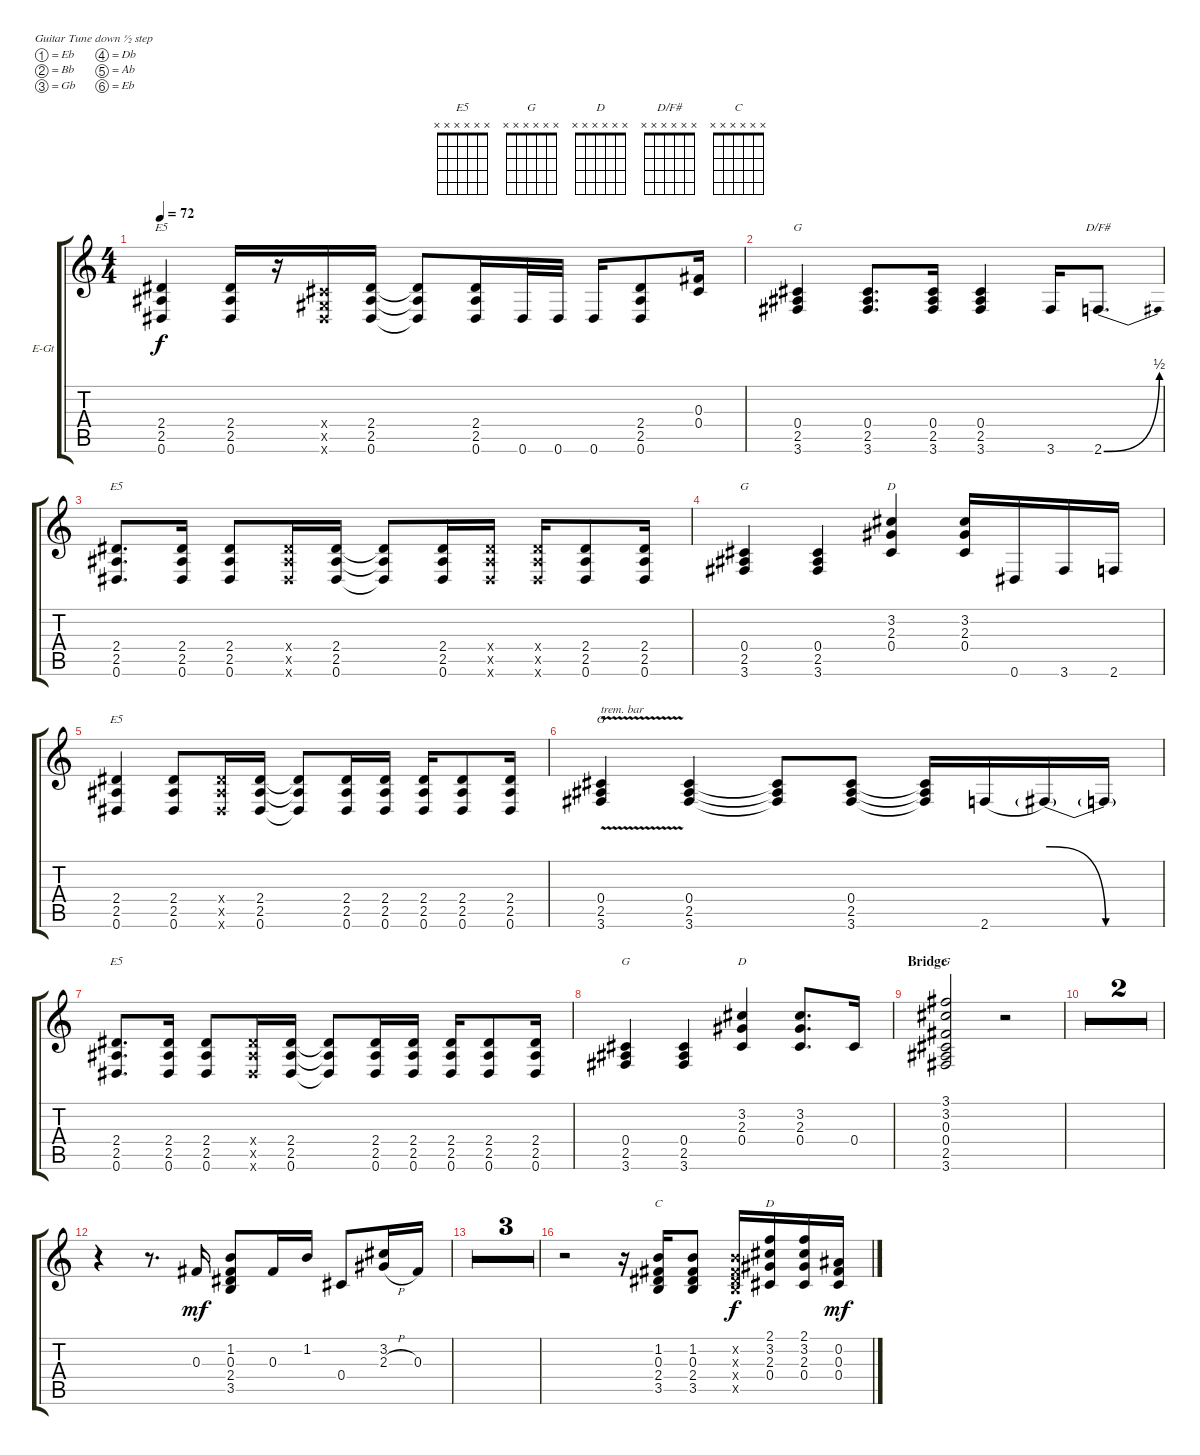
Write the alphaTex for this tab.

\bracketExtendMode groupsimilarinstruments
\firstSystemTrackNameOrientation horizontal
\otherSystemsTrackNameOrientation horizontal
\track ("Guitar 2 (Izzy)" "E-Gt") {multiBarRest instrument overdrivenguitar}
\staff {score tabs}
\tuning (Eb4 Bb3 Gb3 Db3 Ab2 Eb2)
\chord ("E5" x x x x x x)
\chord ("G" x x x x x x)
\chord ("D" x x x x x x)
\chord ("D/F#" x x x x x x)
\chord ("C" x x x x x x)
\ts (4 4)
\tempo 72
\clef g2
\ks c
(2.4 2.5 0.6).4{ch "E5" dy f} (2.4 2.5 0.6).16 r.16 (0.4{x} 0.5{x} 0.6{x}).16 (2.4 2.5 0.6).16 (2.4{t} 2.5{t} 0.6{t}).8 (2.4 2.5 0.6).16 0.6.32 0.6.32 0.6.16 (2.4 2.5 0.6).8 (0.3 0.4).16 |
(0.4 2.5 3.6).4{ch "G"} (0.4 2.5 3.6).8{d} (0.4 2.5 3.6).16 (0.4 2.5 3.6).4 3.6.16 2.6{be (bend 0 0 60 2)}.8{d ch "D/F#"} |
(2.4 2.5 0.6).8{d ch "E5"} (2.4 2.5 0.6).16 (2.4 2.5 0.6).8 (2.4{x} 2.5{x} 0.6{x}).16 (2.4 2.5 0.6).16 (2.4{t} 2.5{t} 0.6{t}).8 (2.4 2.5 0.6).16 (2.4{x} 2.5{x} 0.6{x}).16 (2.4{x} 2.5{x} 0.6{x}).16 (2.4 2.5 0.6).8 (2.4 2.5 0.6).16 |
(0.4 2.5 3.6).4{ch "G"} (0.4 2.5 3.6).4 (3.2 2.3 0.4).4{ch "D"} (3.2 2.3 0.4).16 0.6.16 3.6.16 2.6.16 |
(2.4 2.5 0.6).4{ch "E5"} (2.4 2.5 0.6).8 (2.4{x} 2.5{x} 0.6{x}).16 (2.4 2.5 0.6).16 (2.4{t} 2.5{t} 0.6{t}).8 (2.4 2.5 0.6).16 (2.4 2.5 0.6).16 (2.4 2.5 0.6).16 (2.4 2.5 0.6).8 (2.4 2.5 0.6).16 |
(0.4{v} 2.5{v} 3.6{v}).4{ch "G" txt "trem. bar"} (0.4 2.5 3.6).4 (0.4{t} 2.5{t} 3.6{t}).8 (0.4 2.5 3.6).8 (0.4{t} 2.5{t} 3.6{t}).16 2.6{be (hold 0 0 60 0)}.16 2.6{be (release 0 2 60 0) t}.16 2.6{be (hold 0 0 60 0) t}.16 |
(2.4 2.5 0.6).8{d ch "E5"} (2.4 2.5 0.6).16 (2.4 2.5 0.6).8 (2.4{x} 2.5{x} 0.6{x}).16 (2.4 2.5 0.6).16 (2.4{t} 2.5{t} 0.6{t}).8 (2.4 2.5 0.6).16 (2.4 2.5 0.6).16 (2.4 2.5 0.6).16 (2.4 2.5 0.6).8 (2.4 2.5 0.6).16 |
(0.4 2.5 3.6).4{ch "G"} (0.4 2.5 3.6).4 (3.2 2.3 0.4).4{ch "D"} (3.2 2.3 0.4).8{d} 0.4.16 |
\section ("" "Bridge")
(3.1 3.2 0.3 0.4 2.5 3.6).2{ch "G"} r.2 |
r.4 r.2{d} |
r.4 r.2{d} |
r.4 r.8{d} 0.3.16{dy mf} (1.2 0.3 2.4 3.5).8 0.3.16 1.2.16 0.4.8 (3.2 2.3{h}).16 0.3.16 |
r.4 r.2{d} |
r.4 r.2{d} |
r.4 r.2{d} |
r.2 r.16 (1.2 0.3 2.4 3.5).16{ch "C"} (1.2 0.3 2.4 3.5).8 (1.2{x} 0.3{x} 2.4{x} 3.5{x}).16{dy f} (2.1 3.2 2.3 0.4).16{ch "D"} (2.1 3.2 2.3 0.4).16 (0.2 0.3 0.4).16{dy mf}
